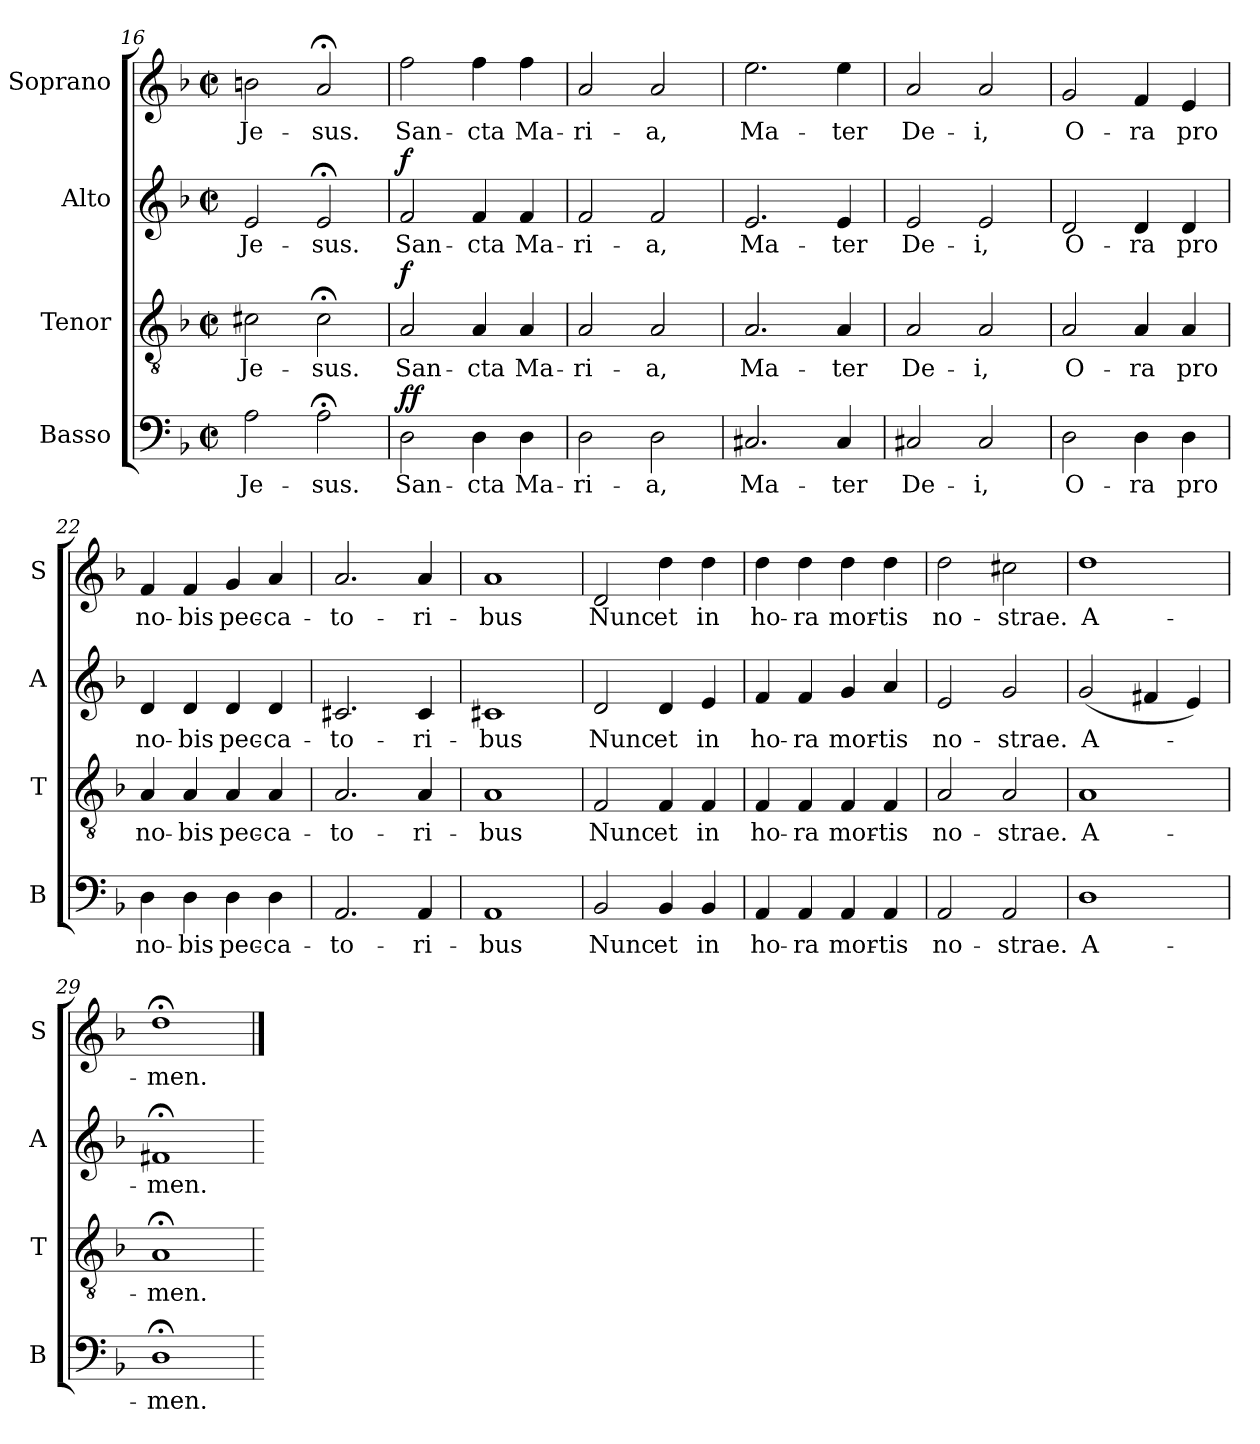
**kern	**text	**dynam	**kern	**text	**dynam	**kern	**text	**dynam	**kern	**text
*part4	*part4	*part4	*part3	*part3	*part3	*part2	*part2	*part2	*part1	*part1
*staff4	*staff4	*staff4	*staff3	*staff3	*staff3	*staff2	*staff2	*staff2	*staff1	*staff1
*I"Basso	*	*	*I"Tenor	*	*	*I"Alto	*	*	*I"Soprano	*
*I'B	*	*	*I'T	*	*	*I'A	*	*	*I'S	*
!!LO:PB:g=z
*clefF4	*	*	*clefGv2	*	*	*clefG2	*	*	*clefG2	*
*k[b-]	*	*	*k[b-]	*	*	*k[b-]	*	*	*k[b-]	*
*F:	*	*	*F:	*	*	*F:	*	*	*F:	*
*M2/2	*	*	*M2/2	*	*	*M2/2	*	*	*M2/2	*
*met(c|)	*	*	*met(c|)	*	*	*met(c|)	*	*	*met(c|)	*
=16	=16	=16	=16	=16	=16	=16	=16	=16	=16	=16
!	!LO:LY:b:cj	!	!	!LO:LY:b:cj	!	!	!LO:LY:b:cj	!	!	!LO:LY:b:cj
2A\	Je-	.	2c#X\	Je-	.	2e/	Je-	.	2bn\	Je-
!	!LO:LY:b:cj	!	!	!LO:LY:b:cj	!	!	!LO:LY:b:cj	!	!	!LO:LY:b:cj
2A;<\	-sus.	.	2c#;<\	-sus.	.	2e;</	-sus.	.	2a;</	-sus.
=17	=17	=17	=17	=17	=17	=17	=17	=17	=17	=17
!	!LO:LY:b:cj	!LO:DY:a	!	!LO:LY:b:cj	!	!	!LO:LY:b:cj	!	!	!LO:LY:b:cj
!	!	!LO:DY:n=1:b	!	!	!LO:DY:a	!	!	!LO:DY:a	!	!
2D\	San-	f f	2A/	San-	f	2f/	San-	f	2ff\	San-
!	!LO:LY:b:cj	!	!	!LO:LY:b:cj	!	!	!LO:LY:b:cj	!	!	!LO:LY:b:cj
4D\	-cta	.	4A/	-cta	.	4f/	-cta	.	4ff\	-cta
!	!LO:LY:b:cj	!	!	!LO:LY:b:cj	!	!	!LO:LY:b:cj	!	!	!LO:LY:b:cj
4D\	Ma-	.	4A/	Ma-	.	4f/	Ma-	.	4ff\	Ma-
=18	=18	=18	=18	=18	=18	=18	=18	=18	=18	=18
!	!LO:LY:b:cj	!	!	!LO:LY:b:cj	!	!	!LO:LY:b:cj	!	!	!LO:LY:b:cj
2D\	-ri-	.	2A/	-ri-	.	2f/	-ri-	.	2a/	-ri-
!	!LO:LY:b:cj	!	!	!LO:LY:b:cj	!	!	!LO:LY:b:cj	!	!	!LO:LY:b:cj
2D\	-a,	.	2A/	-a,	.	2f/	-a,	.	2a/	-a,
=19	=19	=19	=19	=19	=19	=19	=19	=19	=19	=19
!	!LO:LY:b:cj	!	!	!LO:LY:b:cj	!	!	!LO:LY:b:cj	!	!	!LO:LY:b:cj
2.C#X/	Ma-	.	2.A/	Ma-	.	2.e/	Ma-	.	2.ee\	Ma-
!	!LO:LY:b:cj	!	!	!LO:LY:b:cj	!	!	!LO:LY:b:cj	!	!	!LO:LY:b:cj
4C#/	-ter	.	4A/	-ter	.	4e/	-ter	.	4ee\	-ter
=20	=20	=20	=20	=20	=20	=20	=20	=20	=20	=20
!	!LO:LY:b:cj	!	!	!LO:LY:b:cj	!	!	!LO:LY:b:cj	!	!	!LO:LY:b:cj
2C#X/	De-	.	2A/	De-	.	2e/	De-	.	2a/	De-
!	!LO:LY:b:cj	!	!	!LO:LY:b:cj	!	!	!LO:LY:b:cj	!	!	!LO:LY:b:cj
2C#/	-i,	.	2A/	-i,	.	2e/	-i,	.	2a/	-i,
!!LO:LB:g=z
=21	=21	=21	=21	=21	=21	=21	=21	=21	=21	=21
!	!LO:LY:b:cj	!	!	!LO:LY:b:cj	!	!	!LO:LY:b:cj	!	!	!LO:LY:b:cj
2D\	O-	.	2A/	O-	.	2d/	O-	.	2g/	O-
!	!LO:LY:b:cj	!	!	!LO:LY:b:cj	!	!	!LO:LY:b:cj	!	!	!LO:LY:b:cj
4D\	-ra	.	4A/	-ra	.	4d/	-ra	.	4f/	-ra
!	!LO:LY:b:cj	!	!	!LO:LY:b:cj	!	!	!LO:LY:b:cj	!	!	!LO:LY:b:cj
4D\	pro	.	4A/	pro	.	4d/	pro	.	4e/	pro
=22	=22	=22	=22	=22	=22	=22	=22	=22	=22	=22
!	!LO:LY:b:cj	!	!	!LO:LY:b:cj	!	!	!LO:LY:b:cj	!	!	!LO:LY:b:cj
4D\	no-	.	4A/	no-	.	4d/	no-	.	4f/	no-
!	!LO:LY:b:cj	!	!	!LO:LY:b:cj	!	!	!LO:LY:b:cj	!	!	!LO:LY:b:cj
4D\	-bis	.	4A/	-bis	.	4d/	-bis	.	4f/	-bis
!	!LO:LY:b:cj	!	!	!LO:LY:b:cj	!	!	!LO:LY:b:cj	!	!	!LO:LY:b:cj
4D\	pec-	.	4A/	pec-	.	4d/	pec-	.	4g/	pec-
!	!LO:LY:b:cj	!	!	!LO:LY:b:cj	!	!	!LO:LY:b:cj	!	!	!LO:LY:b:cj
4D\	-ca-	.	4A/	-ca-	.	4d/	-ca-	.	4a/	-ca-
=23	=23	=23	=23	=23	=23	=23	=23	=23	=23	=23
!	!LO:LY:b:cj	!	!	!LO:LY:b:cj	!	!	!LO:LY:b:cj	!	!	!LO:LY:b:cj
2.AA/	-to-	.	2.A/	-to-	.	2.c#X/	-to-	.	2.a/	-to-
!	!LO:LY:b:cj	!	!	!LO:LY:b:cj	!	!	!LO:LY:b:cj	!	!	!LO:LY:b:cj
4AA/	-ri-	.	4A/	-ri-	.	4c#/	-ri-	.	4a/	-ri-
=24	=24	=24	=24	=24	=24	=24	=24	=24	=24	=24
!	!LO:LY:b:cj	!	!	!LO:LY:b:cj	!	!	!LO:LY:b:cj	!	!	!LO:LY:b:cj
1AA	-bus	.	1A	-bus	.	1c#X	-bus	.	1a	-bus
=25	=25	=25	=25	=25	=25	=25	=25	=25	=25	=25
!	!LO:LY:b:cj	!	!	!LO:LY:b:cj	!	!	!LO:LY:b:cj	!	!	!LO:LY:b:cj
2BB-/	Nunc	.	2F/	Nunc	.	2d/	Nunc	.	2d/	Nunc
!	!LO:LY:b:cj	!	!	!LO:LY:b:cj	!	!	!LO:LY:b:cj	!	!	!LO:LY:b:cj
4BB-/	et	.	4F/	et	.	4d/	et	.	4dd\	et
!	!LO:LY:b:cj	!	!	!LO:LY:b:cj	!	!	!LO:LY:b:cj	!	!	!LO:LY:b:cj
4BB-/	in	.	4F/	in	.	4e/	in	.	4dd\	in
!!LO:LB:g=z
=26	=26	=26	=26	=26	=26	=26	=26	=26	=26	=26
!	!LO:LY:b:cj	!	!	!LO:LY:b:cj	!	!	!LO:LY:b:cj	!	!	!LO:LY:b:cj
4AA/	ho-	.	4F/	ho-	.	4f/	ho-	.	4dd\	ho-
!	!LO:LY:b:cj	!	!	!LO:LY:b:cj	!	!	!LO:LY:b:cj	!	!	!LO:LY:b:cj
4AA/	-ra	.	4F/	-ra	.	4f/	-ra	.	4dd\	-ra
!	!LO:LY:b:cj	!	!	!LO:LY:b:cj	!	!	!LO:LY:b:cj	!	!	!LO:LY:b:cj
4AA/	mor-	.	4F/	mor-	.	4g/	mor-	.	4dd\	mor-
!	!LO:LY:b:cj	!	!	!LO:LY:b:cj	!	!	!LO:LY:b:cj	!	!	!LO:LY:b:cj
4AA/	-tis	.	4F/	-tis	.	4a/	-tis	.	4dd\	-tis
=27	=27	=27	=27	=27	=27	=27	=27	=27	=27	=27
!	!LO:LY:b:cj	!	!	!LO:LY:b:cj	!	!	!LO:LY:b:cj	!	!	!LO:LY:b:cj
2AA/	no-	.	2A/	no-	.	2e/	no-	.	2dd\	no-
!	!LO:LY:b:cj	!	!	!LO:LY:b:cj	!	!	!LO:LY:b:cj	!	!	!LO:LY:b:cj
2AA/	-strae.	.	2A/	-strae.	.	2g/	-strae.	.	2cc#X\	-strae.
=28	=28	=28	=28	=28	=28	=28	=28	=28	=28	=28
!	!LO:LY:b:cj	!	!	!LO:LY:b:cj	!	!	!LO:LY:b:cj	!	!	!LO:LY:b:cj
1D	A-	.	1A	A-	.	(<2g/	A-	.	1dd	A-
.	.	.	.	.	.	4f#X/	.	.	.	.
.	.	.	.	.	.	4e/)	.	.	.	.
=29	=29	=29	=29	=29	=29	=29	=29	=29	=29	=29
!	!LO:LY:b:cj	!	!	!LO:LY:b:cj	!	!	!LO:LY:b:cj	!	!	!LO:LY:b:cj
1D;<	-men.	.	1A;<	-men.	.	1f#X;<	-men.	.	1dd;<	-men.
=	==	==	=	==	==	=	==	==	==	==
*-	*-	*-	*-	*-	*-	*-	*-	*-	*-	*-
